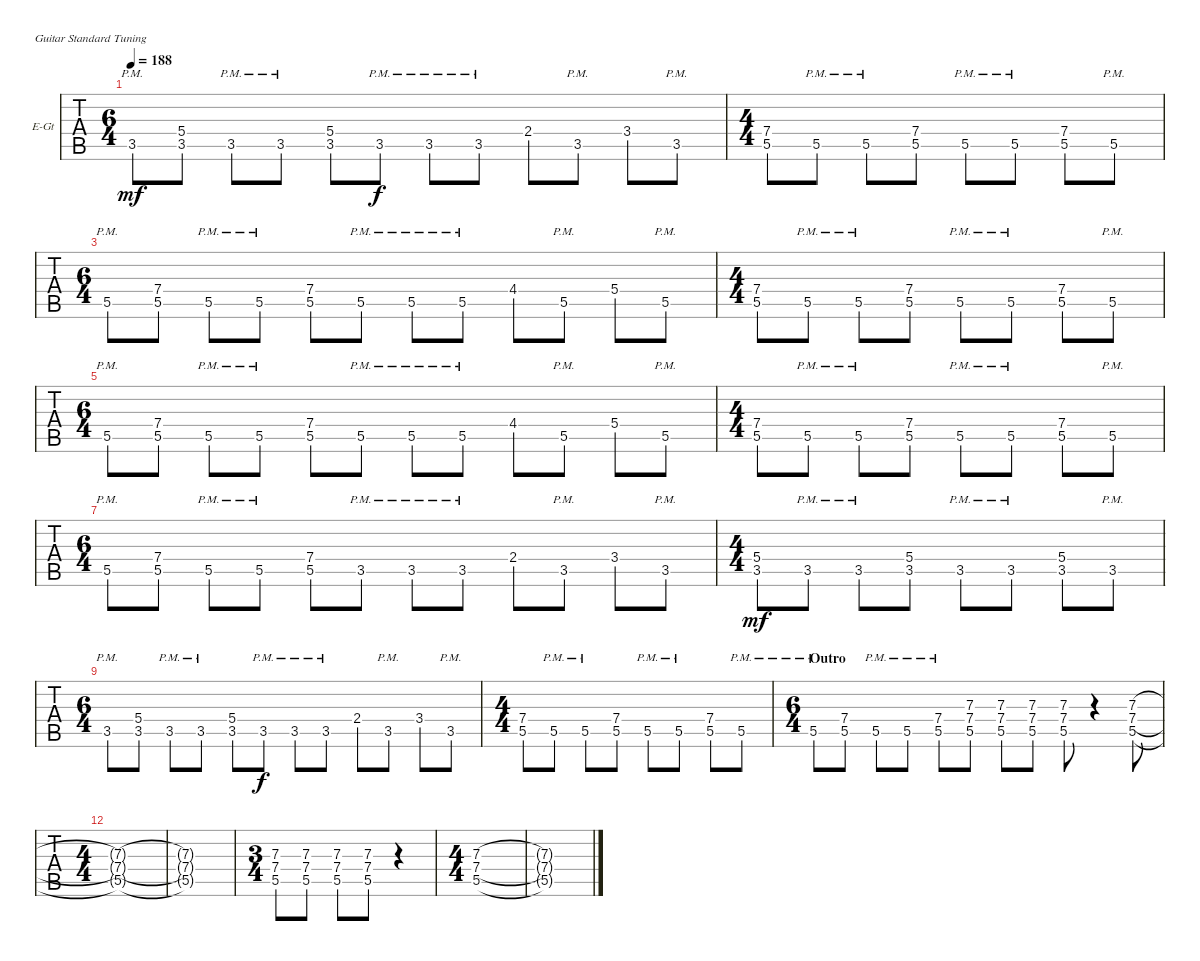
\bracketExtendMode nobrackets
\firstSystemTrackNameOrientation horizontal
\otherSystemsTrackNameOrientation horizontal
\defaultBarNumberDisplay FirstOfSystem
\track ("Guitar 2" "E-Gt") {instrument overdrivenguitar}
\staff {tabs}
\tuning (E4 B3 G3 D3 A2 E2)
\ts (6 4)
\tempo 188
\clef g2
\ks c
3.5{pm}.8{dy mf} (5.4 3.5).8 3.5{pm}.8 3.5{pm}.8 (5.4 3.5).8 3.5{pm}.8{dy f} 3.5{pm}.8 3.5{pm}.8 2.4.8 3.5{pm}.8 3.4.8 3.5{pm}.8 |
\ts (4 4)
(7.4 5.5).8 5.5{pm}.8 5.5{pm}.8 (7.4 5.5).8 5.5{pm}.8 5.5{pm}.8 (7.4 5.5).8 5.5{pm}.8 |
\ts (6 4)
5.5{pm}.8 (7.4 5.5).8 5.5{pm}.8 5.5{pm}.8 (7.4 5.5).8 5.5{pm}.8 5.5{pm}.8 5.5{pm}.8 4.4.8 5.5{pm}.8 5.4.8 5.5{pm}.8 |
\ts (4 4)
(7.4 5.5).8 5.5{pm}.8 5.5{pm}.8 (7.4 5.5).8 5.5{pm}.8 5.5{pm}.8 (7.4 5.5).8 5.5{pm}.8 |
\ts (6 4)
5.5{pm}.8 (7.4 5.5).8 5.5{pm}.8 5.5{pm}.8 (7.4 5.5).8 5.5{pm}.8 5.5{pm}.8 5.5{pm}.8 4.4.8 5.5{pm}.8 5.4.8 5.5{pm}.8 |
\ts (4 4)
(7.4 5.5).8 5.5{pm}.8 5.5{pm}.8 (7.4 5.5).8 5.5{pm}.8 5.5{pm}.8 (7.4 5.5).8 5.5{pm}.8 |
\ts (6 4)
5.5{pm}.8 (7.4 5.5).8 5.5{pm}.8 5.5{pm}.8 (7.4 5.5).8 3.5{pm}.8 3.5{pm}.8 3.5{pm}.8 2.4.8 3.5{pm}.8 3.4.8 3.5{pm}.8 |
\ts (4 4)
(5.4 3.5).8{dy mf} 3.5{pm}.8 3.5{pm}.8 (5.4 3.5).8 3.5{pm}.8 3.5{pm}.8 (5.4 3.5).8 3.5{pm}.8 |
\ts (6 4)
3.5{pm}.8 (5.4 3.5).8 3.5{pm}.8 3.5{pm}.8 (5.4 3.5).8 3.5{pm}.8{dy f} 3.5{pm}.8 3.5{pm}.8 2.4.8 3.5{pm}.8 3.4.8 3.5{pm}.8 |
\ts (4 4)
(7.4 5.5).8 5.5{pm}.8 5.5{pm}.8 (7.4 5.5).8 5.5{pm}.8 5.5{pm}.8 (7.4 5.5).8 5.5{pm}.8 |
\ts (6 4)
\section ("" "Outro")
5.5{pm}.8 (7.4 5.5).8 5.5{pm}.8 5.5{pm}.8 (7.4{pm} 5.5{pm}).8 (7.3 7.4 5.5).8 (7.3 7.4 5.5).8 (7.3 7.4 5.5).8 (7.3 7.4 5.5).8 r.4 (7.3 7.4 5.5).8 |
\ts (4 4)
(7.3{t} 7.4{t} 5.5{t}).1 |
(7.3{t} 7.4{t} 5.5{t}).1 |
\ts (3 4)
(7.3 7.4 5.5).8 (7.3 7.4 5.5).8 (7.3 7.4 5.5).8 (7.3 7.4 5.5).8 r.4 |
\ts (4 4)
(7.3 7.4 5.5).1 |
(7.3{t} 7.4{t} 5.5{t}).1
